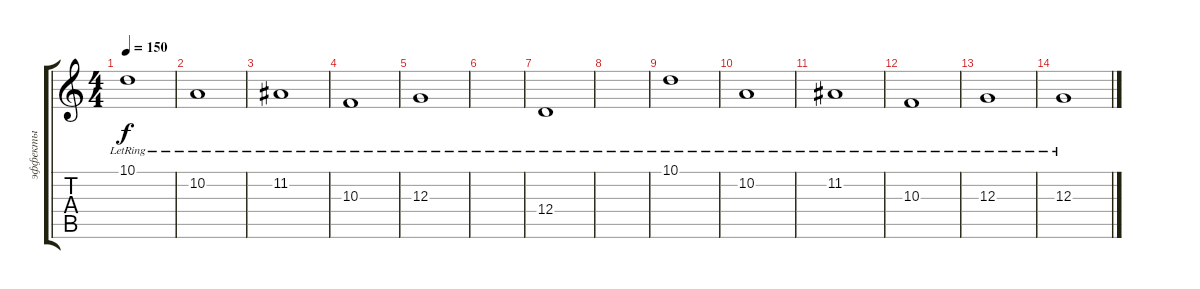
\track ("эффекты" "эффекты") {instrument synthvoice}
\staff {score tabs}
\tuning (E4 B3 G3 D3 A2 E2) {hide}
\ts (4 4)
\tempo 150
\clef g2
\ks c
10.1{lr}.1{dy f} |
10.2{lr}.1 |
11.2{lr}.1 |
10.3{lr}.1 |
12.3{lr}.1 |
|
12.4{lr}.1 |
|
10.1{lr}.1 |
10.2{lr}.1 |
11.2{lr}.1 |
10.3{lr}.1 |
12.3{lr}.1 |
12.3{lr}.1
